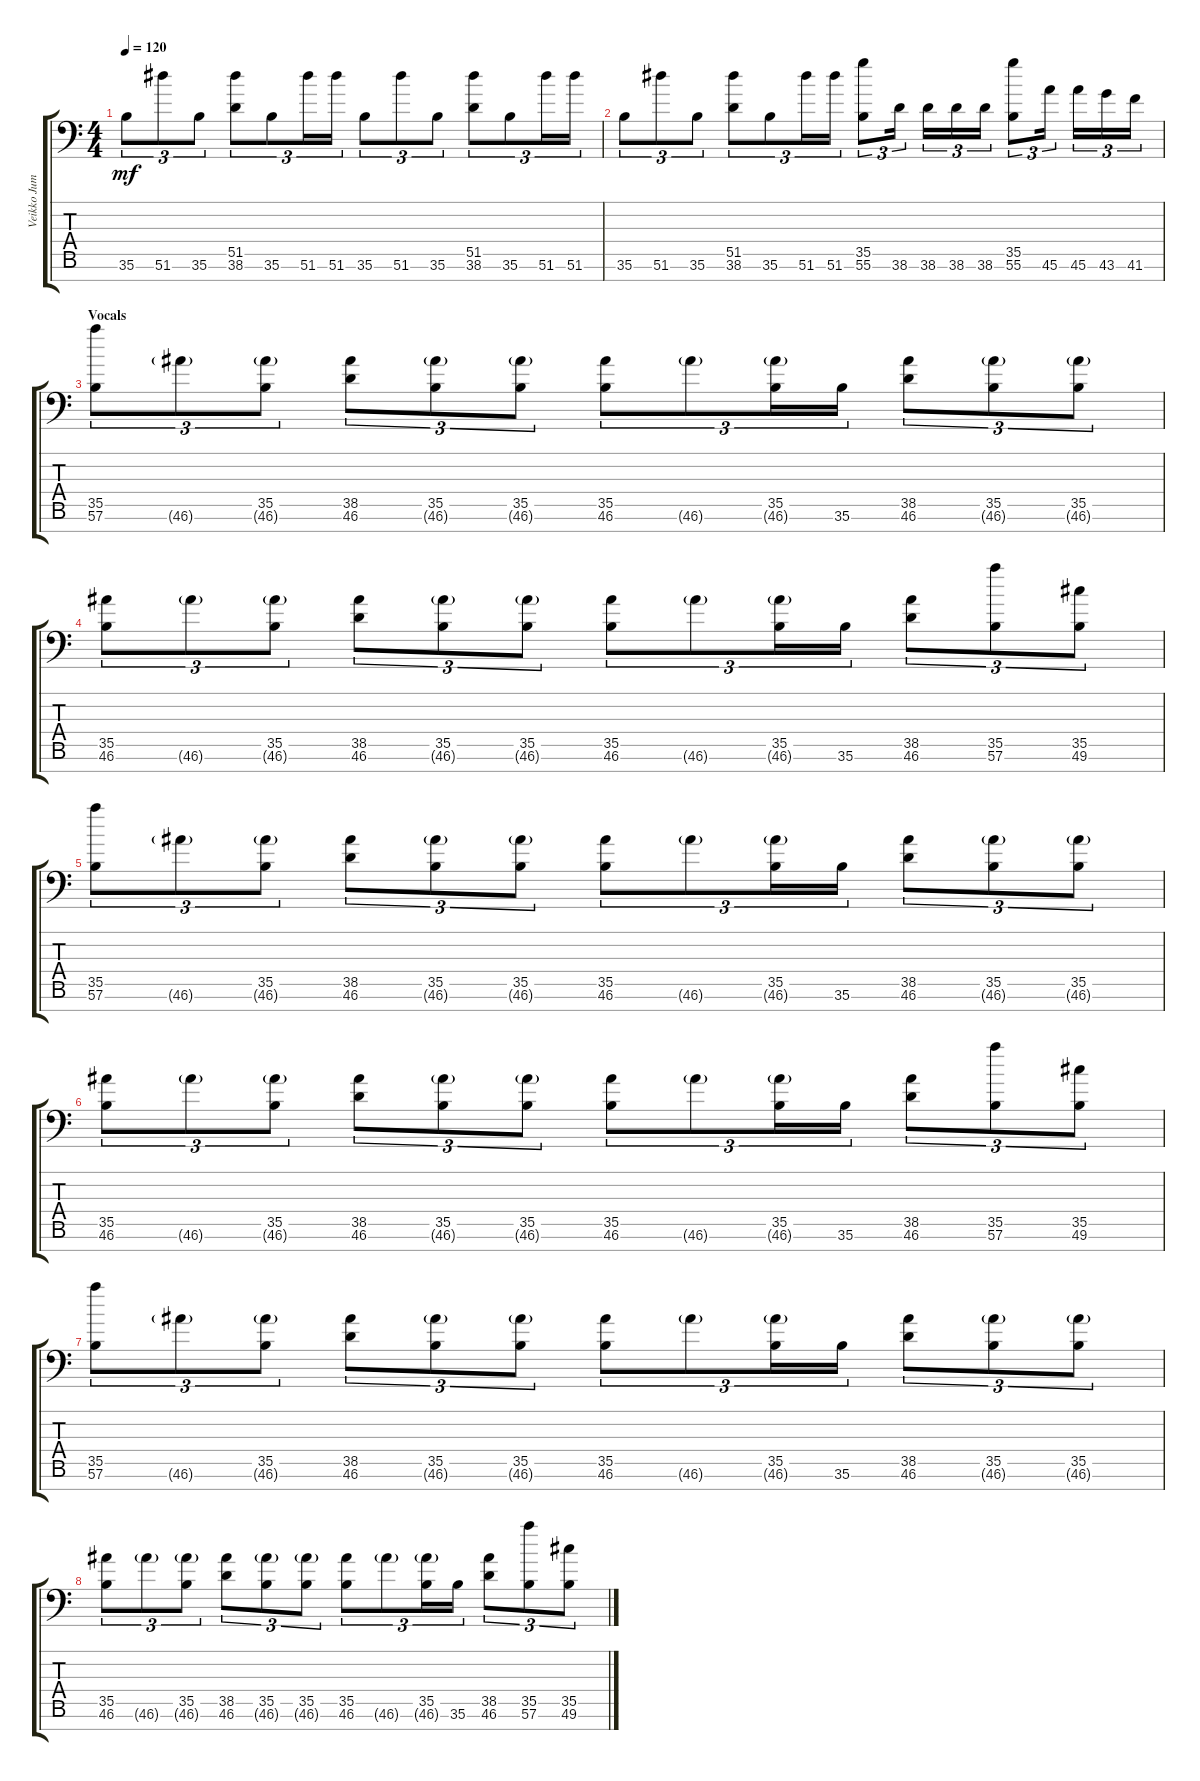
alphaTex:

\track ("Veikko Jumisko (drums)" "Veikko Jum") {instrument acousticgrandpiano}
\staff {score tabs}
\tuning (C-1 C-1 C-1 C-1 C-1 C-1 C-1) {hide}
\ts (4 4)
\tempo 120
\clef f4
\ks c
35.6.8{tu (3 2) dy mf} 51.6.8{tu (3 2)} 35.6.8{tu (3 2)} (51.5 38.6).8{tu (3 2)} 35.6.8{tu (3 2)} 51.6.16{tu (3 2)} 51.6.16{tu (3 2)} 35.6.8{tu (3 2)} 51.6.8{tu (3 2)} 35.6.8{tu (3 2)} (51.5 38.6).8{tu (3 2)} 35.6.8{tu (3 2)} 51.6.16{tu (3 2)} 51.6.16{tu (3 2)} |
35.6.8{tu (3 2)} 51.6.8{tu (3 2)} 35.6.8{tu (3 2)} (51.5 38.6).8{tu (3 2)} 35.6.8{tu (3 2)} 51.6.16{tu (3 2)} 51.6.16{tu (3 2)} (35.5 55.6).8{tu (3 2)} 38.6.16{tu (3 2)} 38.6.16{tu (3 2)} 38.6.16{tu (3 2)} 38.6.16{tu (3 2)} (35.5 55.6).8{tu (3 2)} 45.6.16{tu (3 2)} 45.6.16{tu (3 2)} 43.6.16{tu (3 2)} 41.6.16{tu (3 2)} |
\section ("" "Vocals")
(35.5 57.6).8{tu (3 2)} 46.6{g}.8{tu (3 2)} (35.5 46.6{g}).8{tu (3 2)} (38.5 46.6).8{tu (3 2)} (35.5 46.6{g}).8{tu (3 2)} (35.5 46.6{g}).8{tu (3 2)} (35.5 46.6).8{tu (3 2)} 46.6{g}.8{tu (3 2)} (35.5 46.6{g}).16{tu (3 2)} 35.6.16{tu (3 2)} (38.5 46.6).8{tu (3 2)} (35.5 46.6{g}).8{tu (3 2)} (35.5 46.6{g}).8{tu (3 2)} |
(35.5 46.6).8{tu (3 2)} 46.6{g}.8{tu (3 2)} (35.5 46.6{g}).8{tu (3 2)} (38.5 46.6).8{tu (3 2)} (35.5 46.6{g}).8{tu (3 2)} (35.5 46.6{g}).8{tu (3 2)} (35.5 46.6).8{tu (3 2)} 46.6{g}.8{tu (3 2)} (35.5 46.6{g}).16{tu (3 2)} 35.6.16{tu (3 2)} (38.5 46.6).8{tu (3 2)} (35.5 57.6).8{tu (3 2)} (35.5 49.6).8{tu (3 2)} |
(35.5 57.6).8{tu (3 2)} 46.6{g}.8{tu (3 2)} (35.5 46.6{g}).8{tu (3 2)} (38.5 46.6).8{tu (3 2)} (35.5 46.6{g}).8{tu (3 2)} (35.5 46.6{g}).8{tu (3 2)} (35.5 46.6).8{tu (3 2)} 46.6{g}.8{tu (3 2)} (35.5 46.6{g}).16{tu (3 2)} 35.6.16{tu (3 2)} (38.5 46.6).8{tu (3 2)} (35.5 46.6{g}).8{tu (3 2)} (35.5 46.6{g}).8{tu (3 2)} |
(35.5 46.6).8{tu (3 2)} 46.6{g}.8{tu (3 2)} (35.5 46.6{g}).8{tu (3 2)} (38.5 46.6).8{tu (3 2)} (35.5 46.6{g}).8{tu (3 2)} (35.5 46.6{g}).8{tu (3 2)} (35.5 46.6).8{tu (3 2)} 46.6{g}.8{tu (3 2)} (35.5 46.6{g}).16{tu (3 2)} 35.6.16{tu (3 2)} (38.5 46.6).8{tu (3 2)} (35.5 57.6).8{tu (3 2)} (35.5 49.6).8{tu (3 2)} |
(35.5 57.6).8{tu (3 2)} 46.6{g}.8{tu (3 2)} (35.5 46.6{g}).8{tu (3 2)} (38.5 46.6).8{tu (3 2)} (35.5 46.6{g}).8{tu (3 2)} (35.5 46.6{g}).8{tu (3 2)} (35.5 46.6).8{tu (3 2)} 46.6{g}.8{tu (3 2)} (35.5 46.6{g}).16{tu (3 2)} 35.6.16{tu (3 2)} (38.5 46.6).8{tu (3 2)} (35.5 46.6{g}).8{tu (3 2)} (35.5 46.6{g}).8{tu (3 2)} |
(35.5 46.6).8{tu (3 2)} 46.6{g}.8{tu (3 2)} (35.5 46.6{g}).8{tu (3 2)} (38.5 46.6).8{tu (3 2)} (35.5 46.6{g}).8{tu (3 2)} (35.5 46.6{g}).8{tu (3 2)} (35.5 46.6).8{tu (3 2)} 46.6{g}.8{tu (3 2)} (35.5 46.6{g}).16{tu (3 2)} 35.6.16{tu (3 2)} (38.5 46.6).8{tu (3 2)} (35.5 57.6).8{tu (3 2)} (35.5 49.6).8{tu (3 2)}
